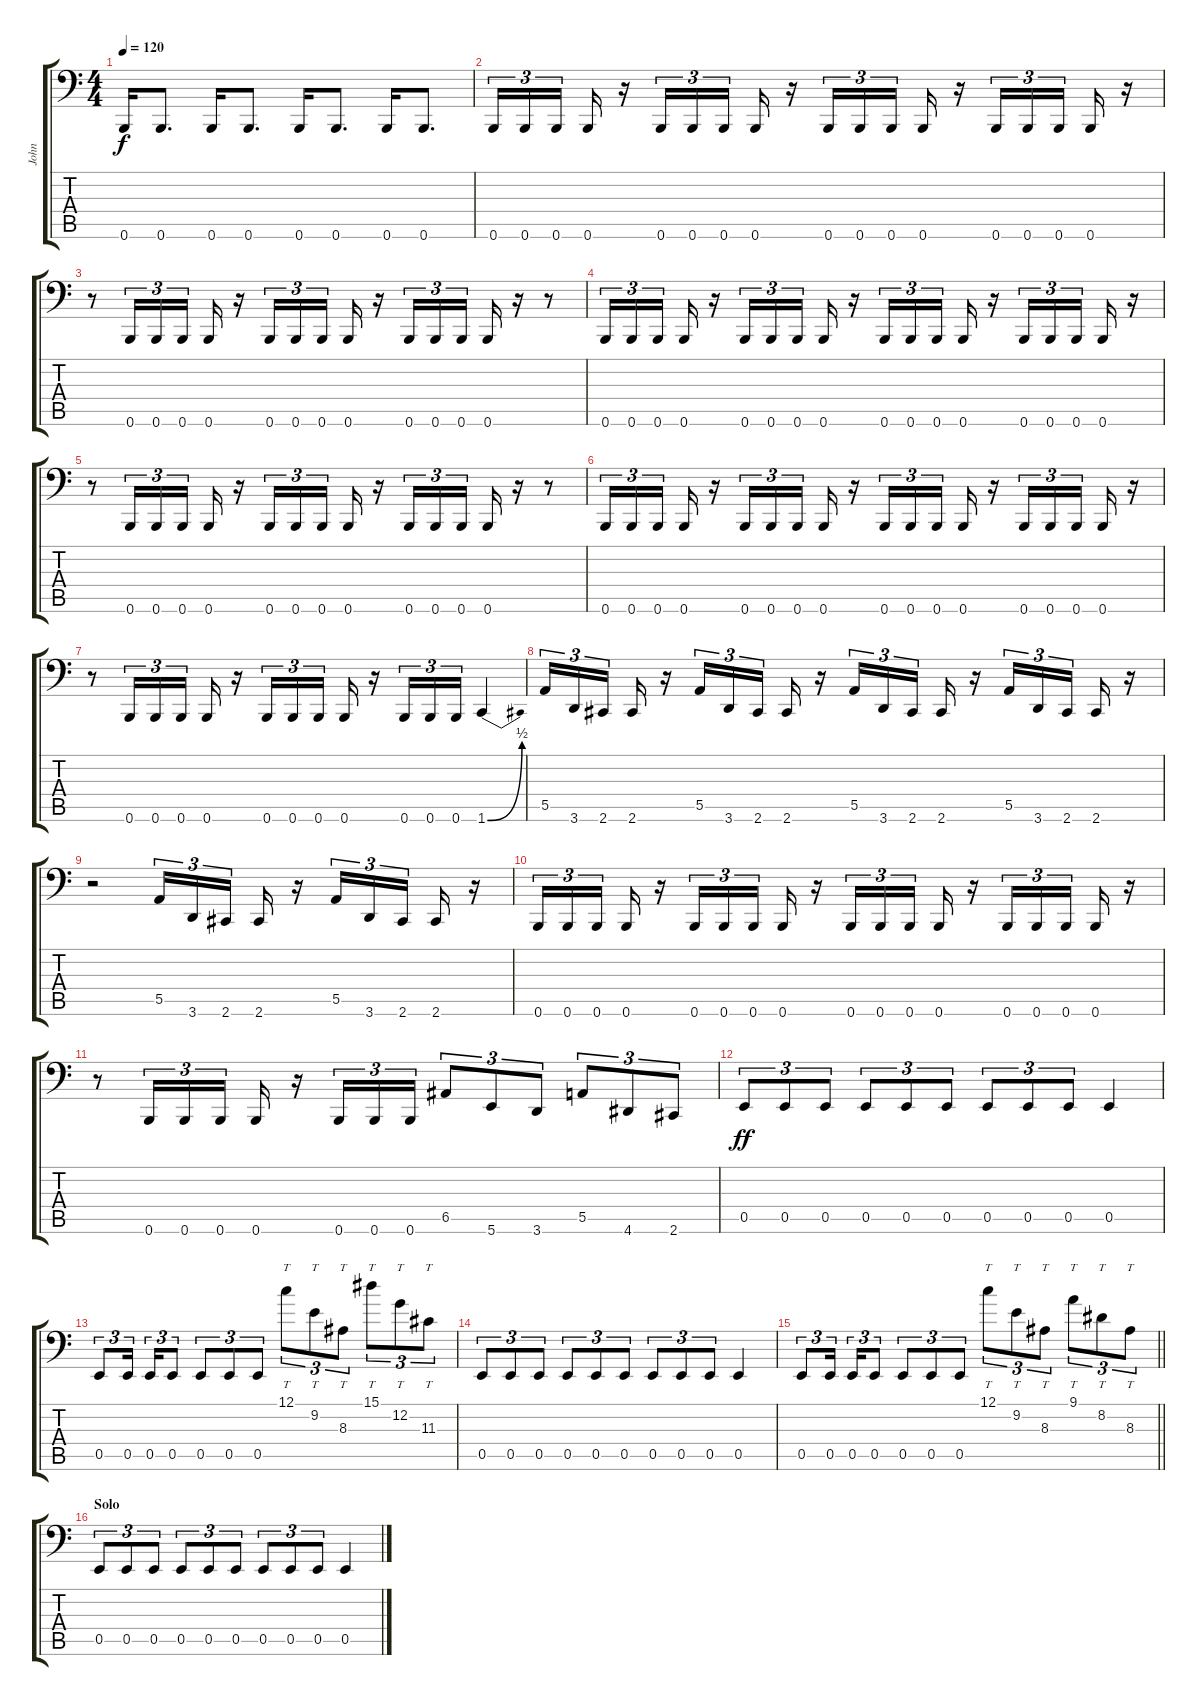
\track ("John" "John") {instrument electricbassfinger}
\staff {score tabs}
\tuning (C3 G2 D2 A1 E1 B0) {hide}
\ts (4 4)
\tempo 120
\clef f4
\ks c
0.6.16{dy f} 0.6.8{d} 0.6.16 0.6.8{d} 0.6.16 0.6.8{d} 0.6.16 0.6.8{d} |
0.6.16{tu (3 2)} 0.6.16{tu (3 2)} 0.6.16{tu (3 2) beam splitsecondary} 0.6.16 r.16 0.6.16{tu (3 2)} 0.6.16{tu (3 2)} 0.6.16{tu (3 2) beam splitsecondary} 0.6.16 r.16 0.6.16{tu (3 2)} 0.6.16{tu (3 2)} 0.6.16{tu (3 2) beam splitsecondary} 0.6.16 r.16 0.6.16{tu (3 2)} 0.6.16{tu (3 2)} 0.6.16{tu (3 2) beam splitsecondary} 0.6.16 r.16 |
r.8 0.6.16{tu (3 2)} 0.6.16{tu (3 2)} 0.6.16{tu (3 2)} 0.6.16 r.16 0.6.16{tu (3 2)} 0.6.16{tu (3 2)} 0.6.16{tu (3 2)} 0.6.16 r.16 0.6.16{tu (3 2)} 0.6.16{tu (3 2)} 0.6.16{tu (3 2)} 0.6.16 r.16 r.8 |
0.6.16{tu (3 2)} 0.6.16{tu (3 2)} 0.6.16{tu (3 2) beam splitsecondary} 0.6.16 r.16 0.6.16{tu (3 2)} 0.6.16{tu (3 2)} 0.6.16{tu (3 2) beam splitsecondary} 0.6.16 r.16 0.6.16{tu (3 2)} 0.6.16{tu (3 2)} 0.6.16{tu (3 2) beam splitsecondary} 0.6.16 r.16 0.6.16{tu (3 2)} 0.6.16{tu (3 2)} 0.6.16{tu (3 2) beam splitsecondary} 0.6.16 r.16 |
r.8 0.6.16{tu (3 2)} 0.6.16{tu (3 2)} 0.6.16{tu (3 2)} 0.6.16 r.16 0.6.16{tu (3 2)} 0.6.16{tu (3 2)} 0.6.16{tu (3 2)} 0.6.16 r.16 0.6.16{tu (3 2)} 0.6.16{tu (3 2)} 0.6.16{tu (3 2)} 0.6.16 r.16 r.8 |
0.6.16{tu (3 2)} 0.6.16{tu (3 2)} 0.6.16{tu (3 2) beam splitsecondary} 0.6.16 r.16 0.6.16{tu (3 2)} 0.6.16{tu (3 2)} 0.6.16{tu (3 2) beam splitsecondary} 0.6.16 r.16 0.6.16{tu (3 2)} 0.6.16{tu (3 2)} 0.6.16{tu (3 2) beam splitsecondary} 0.6.16 r.16 0.6.16{tu (3 2)} 0.6.16{tu (3 2)} 0.6.16{tu (3 2) beam splitsecondary} 0.6.16 r.16 |
r.8 0.6.16{tu (3 2)} 0.6.16{tu (3 2)} 0.6.16{tu (3 2)} 0.6.16 r.16 0.6.16{tu (3 2)} 0.6.16{tu (3 2)} 0.6.16{tu (3 2)} 0.6.16 r.16 0.6.16{tu (3 2)} 0.6.16{tu (3 2)} 0.6.16{tu (3 2)} 1.6{be (bend 0 0 60 2)}.4 |
5.5.16{tu (3 2)} 3.6.16{tu (3 2)} 2.6.16{tu (3 2) beam splitsecondary} 2.6.16 r.16 5.5.16{tu (3 2)} 3.6.16{tu (3 2)} 2.6.16{tu (3 2) beam splitsecondary} 2.6.16 r.16 5.5.16{tu (3 2)} 3.6.16{tu (3 2)} 2.6.16{tu (3 2) beam splitsecondary} 2.6.16 r.16 5.5.16{tu (3 2)} 3.6.16{tu (3 2)} 2.6.16{tu (3 2) beam splitsecondary} 2.6.16 r.16 |
r.2 5.5.16{tu (3 2)} 3.6.16{tu (3 2)} 2.6.16{tu (3 2) beam splitsecondary} 2.6.16 r.16 5.5.16{tu (3 2)} 3.6.16{tu (3 2)} 2.6.16{tu (3 2) beam splitsecondary} 2.6.16 r.16 |
0.6.16{tu (3 2)} 0.6.16{tu (3 2)} 0.6.16{tu (3 2) beam splitsecondary} 0.6.16 r.16 0.6.16{tu (3 2)} 0.6.16{tu (3 2)} 0.6.16{tu (3 2) beam splitsecondary} 0.6.16 r.16 0.6.16{tu (3 2)} 0.6.16{tu (3 2)} 0.6.16{tu (3 2) beam splitsecondary} 0.6.16 r.16 0.6.16{tu (3 2)} 0.6.16{tu (3 2)} 0.6.16{tu (3 2) beam splitsecondary} 0.6.16 r.16 |
r.8 0.6.16{tu (3 2)} 0.6.16{tu (3 2)} 0.6.16{tu (3 2)} 0.6.16 r.16 0.6.16{tu (3 2)} 0.6.16{tu (3 2)} 0.6.16{tu (3 2)} 6.5.8{tu (3 2)} 5.6.8{tu (3 2)} 3.6.8{tu (3 2)} 5.5.8{tu (3 2)} 4.6.8{tu (3 2)} 2.6.8{tu (3 2)} |
0.5.8{tu (3 2) dy ff} 0.5.8{tu (3 2)} 0.5.8{tu (3 2)} 0.5.8{tu (3 2)} 0.5.8{tu (3 2)} 0.5.8{tu (3 2)} 0.5.8{tu (3 2)} 0.5.8{tu (3 2)} 0.5.8{tu (3 2)} 0.5.4 |
0.5.8{tu (3 2)} 0.5.16{tu (3 2) beam splitsecondary} 0.5.16{tu (3 2)} 0.5.8{tu (3 2)} 0.5.8{tu (3 2)} 0.5.8{tu (3 2)} 0.5.8{tu (3 2)} 12.1.8{tt tu (3 2)} 9.2.8{tt tu (3 2)} 8.3.8{tt tu (3 2)} 15.1.8{tt tu (3 2)} 12.2.8{tt tu (3 2)} 11.3.8{tt tu (3 2)} |
0.5.8{tu (3 2)} 0.5.8{tu (3 2)} 0.5.8{tu (3 2)} 0.5.8{tu (3 2)} 0.5.8{tu (3 2)} 0.5.8{tu (3 2)} 0.5.8{tu (3 2)} 0.5.8{tu (3 2)} 0.5.8{tu (3 2)} 0.5.4 |
\barLineRight lightlight
0.5.8{tu (3 2)} 0.5.16{tu (3 2) beam splitsecondary} 0.5.16{tu (3 2)} 0.5.8{tu (3 2)} 0.5.8{tu (3 2)} 0.5.8{tu (3 2)} 0.5.8{tu (3 2)} 12.1.8{tt tu (3 2)} 9.2.8{tt tu (3 2)} 8.3.8{tt tu (3 2)} 9.1.8{tt tu (3 2)} 8.2.8{tt tu (3 2)} 8.3.8{tt tu (3 2)} |
\section ("" "Solo")
0.5.8{tu (3 2)} 0.5.8{tu (3 2)} 0.5.8{tu (3 2)} 0.5.8{tu (3 2)} 0.5.8{tu (3 2)} 0.5.8{tu (3 2)} 0.5.8{tu (3 2)} 0.5.8{tu (3 2)} 0.5.8{tu (3 2)} 0.5.4
